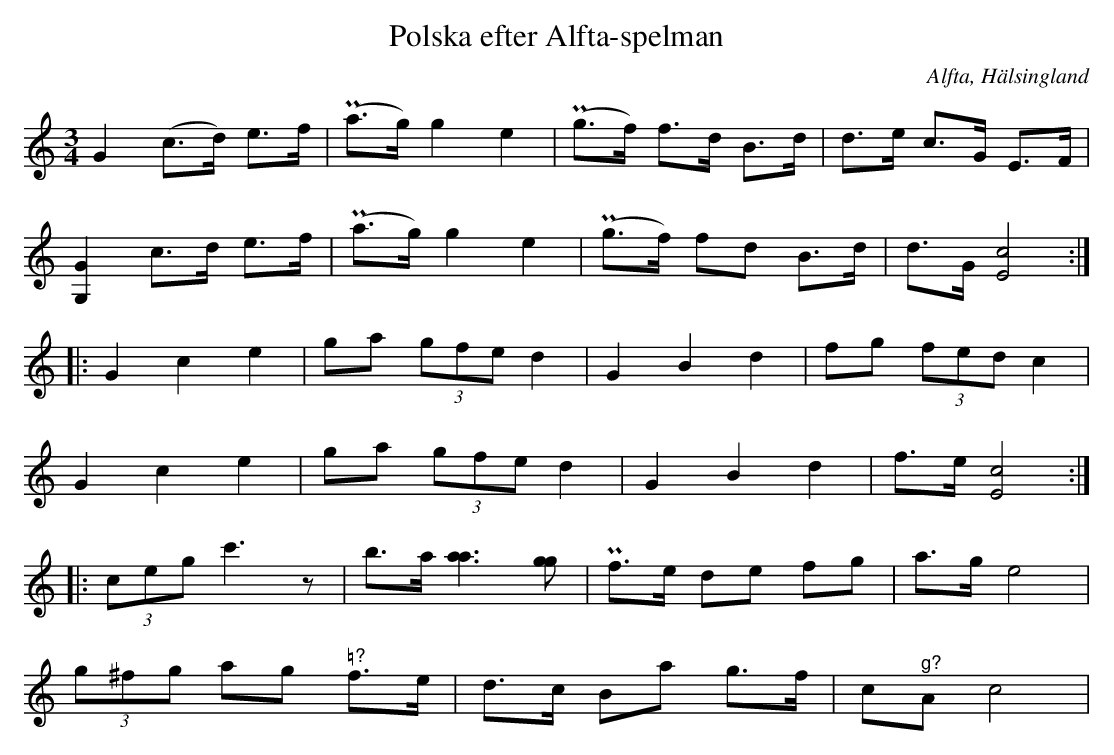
X:1
T: Polska efter Alfta-spelman
O: Alfta, Hälsingland
M: 3/4
L: 1/8
K: C
G2    (c>d) e>f | P(a>g) g2 e2 | P(g>f) f>d B>d | d>e c>G E>F |
[GG,]2 c>d  e>f | P(a>g) g2 e2 | P(g>f) fd B>d | d>G [E4c4] ::
G2 c2 e2 | ga (3gfe d2 | G2 B2 d2 | fg (3fed c2 |
G2 c2 e2 | ga (3gfe d2 | G2 B2 d2 | f>e [E4c4] ::
(3ceg c'3z | b>a [aa]2>[gg]2 | Pf>e de fg | a>g e4 |
(3g^fg ag "^♮?"f>e | d>c Ba g>f | c"^g?"A c4 |
